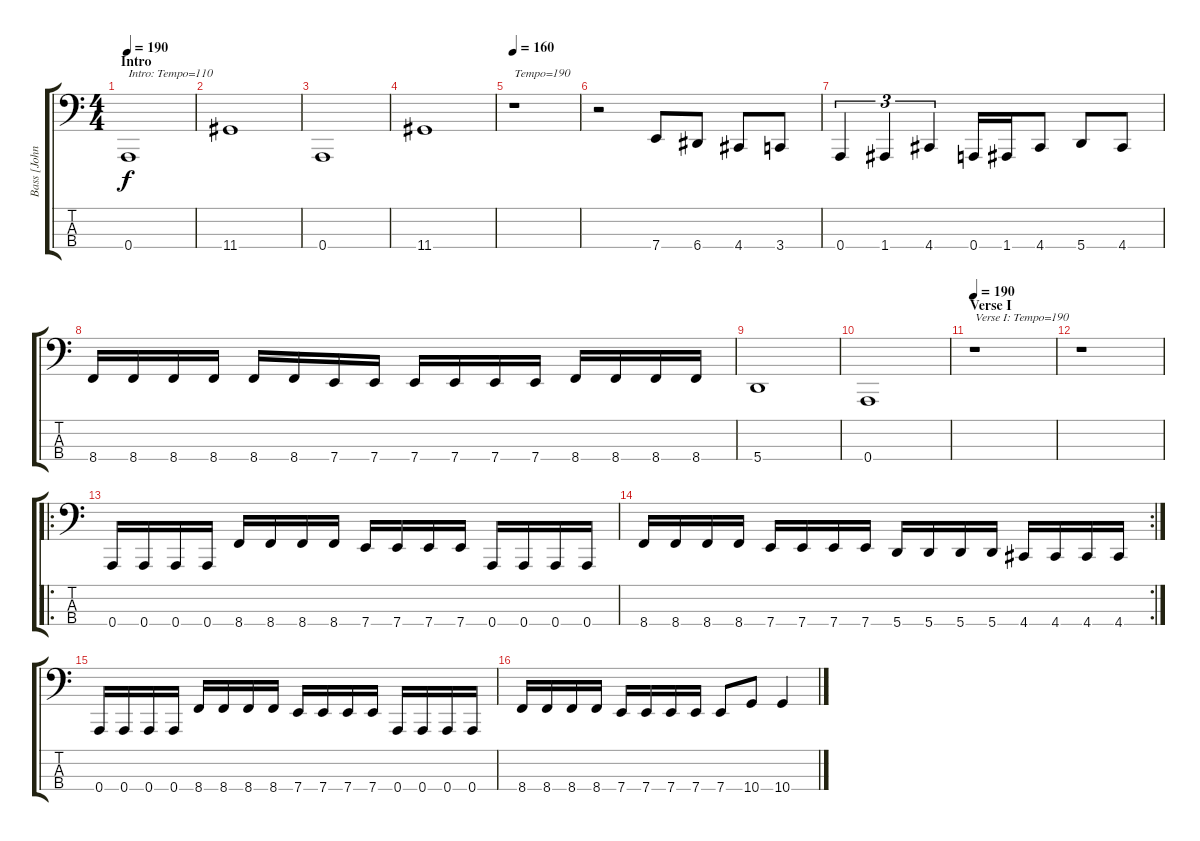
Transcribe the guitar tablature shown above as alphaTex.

\track ("Bass [John Vesano]" "Bass [John") {instrument electricbasspick}
\staff {score tabs}
\tuning (D2 A1 E1 A0) {hide}
\ts (4 4)
\section ("" "Intro")
\tempo 190
\tempo 110
\tempo 190
\clef f4
\ks c
0.4.1{txt "Intro: Tempo=110" dy f instrument electricbasspick} |
11.4.1 |
0.4.1 |
11.4.1 |
\tempo 160
r.1{txt "Tempo=190"} |
r.2 7.4.8 6.4.8 4.4.8 3.4.8 |
0.4.4{tu (3 2)} 1.4.4{tu (3 2)} 4.4.4{tu (3 2)} 0.4.16 1.4.16 4.4.8 5.4.8 4.4.8 |
8.4.16 8.4.16 8.4.16 8.4.16 8.4.16 8.4.16 7.4.16 7.4.16 7.4.16 7.4.16 7.4.16 7.4.16 8.4.16 8.4.16 8.4.16 8.4.16 |
5.4.1 |
0.4.1 |
\section ("" "Verse I")
\tempo 190
r.1{txt "Verse I: Tempo=190"} |
r.1 |
\ro
0.4.16 0.4.16 0.4.16 0.4.16 8.4.16 8.4.16 8.4.16 8.4.16 7.4.16 7.4.16 7.4.16 7.4.16 0.4.16 0.4.16 0.4.16 0.4.16 |
\rc 2
8.4.16 8.4.16 8.4.16 8.4.16 7.4.16 7.4.16 7.4.16 7.4.16 5.4.16 5.4.16 5.4.16 5.4.16 4.4.16 4.4.16 4.4.16 4.4.16 |
0.4.16 0.4.16 0.4.16 0.4.16 8.4.16 8.4.16 8.4.16 8.4.16 7.4.16 7.4.16 7.4.16 7.4.16 0.4.16 0.4.16 0.4.16 0.4.16 |
8.4.16 8.4.16 8.4.16 8.4.16 7.4.16 7.4.16 7.4.16 7.4.16 7.4.8 10.4.8 10.4.4
